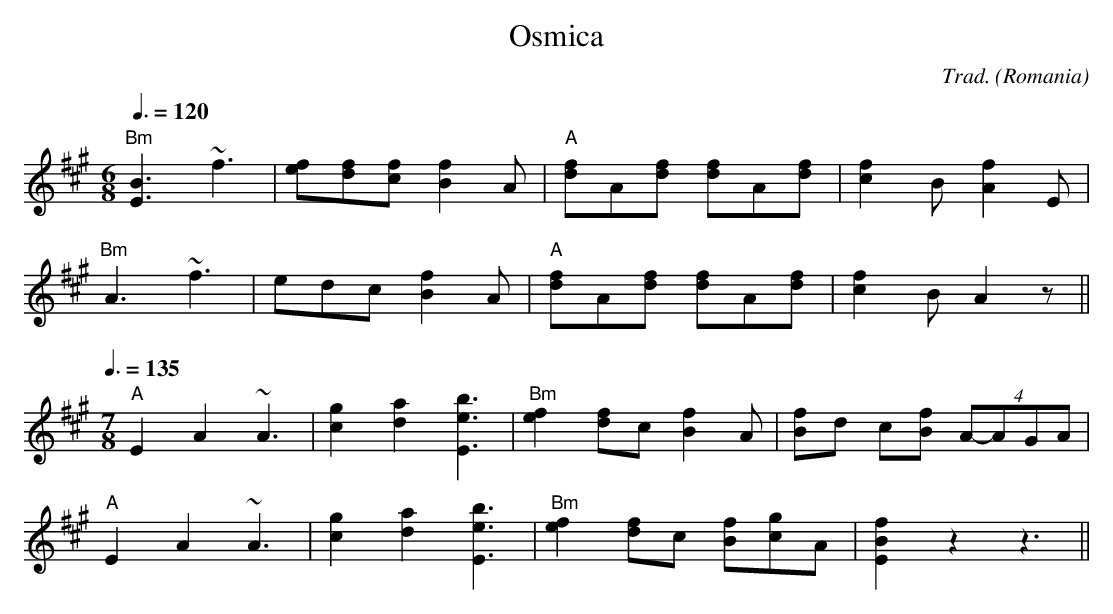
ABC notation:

X:1
T: Osmica
O: Romania
C: Trad.
Q: 3/8=120
M: 6/8
L: 1/8
K: A
"Bm"[B3E3]~f3 | [fe][fd][fc] [f2B2]A |"A"[fd]A[fd] [fd]A[fd] | [f2c2]B [f2A2] E |
"Bm" A3 ~f3   | edc [f2B2]A          |"A"[fd]A[fd] [fd]A[fd] | [f2c2]B A2 z ||
Q: 3/8=135
M: 7/8
"A"E2 A2 ~A3 | [g2c2] [a2d2] [b3e3E3] |"Bm"[f2e2] [fd]c [f2B2]A | [fB]d c[fB] (4A-AGA |
"A"E2 A2 ~A3 | [g2c2] [a2d2] [b3e3E3] |"Bm"[f2e2] [fd]c [fB][gc]A | [f2B2E2] z2 z3 ||
